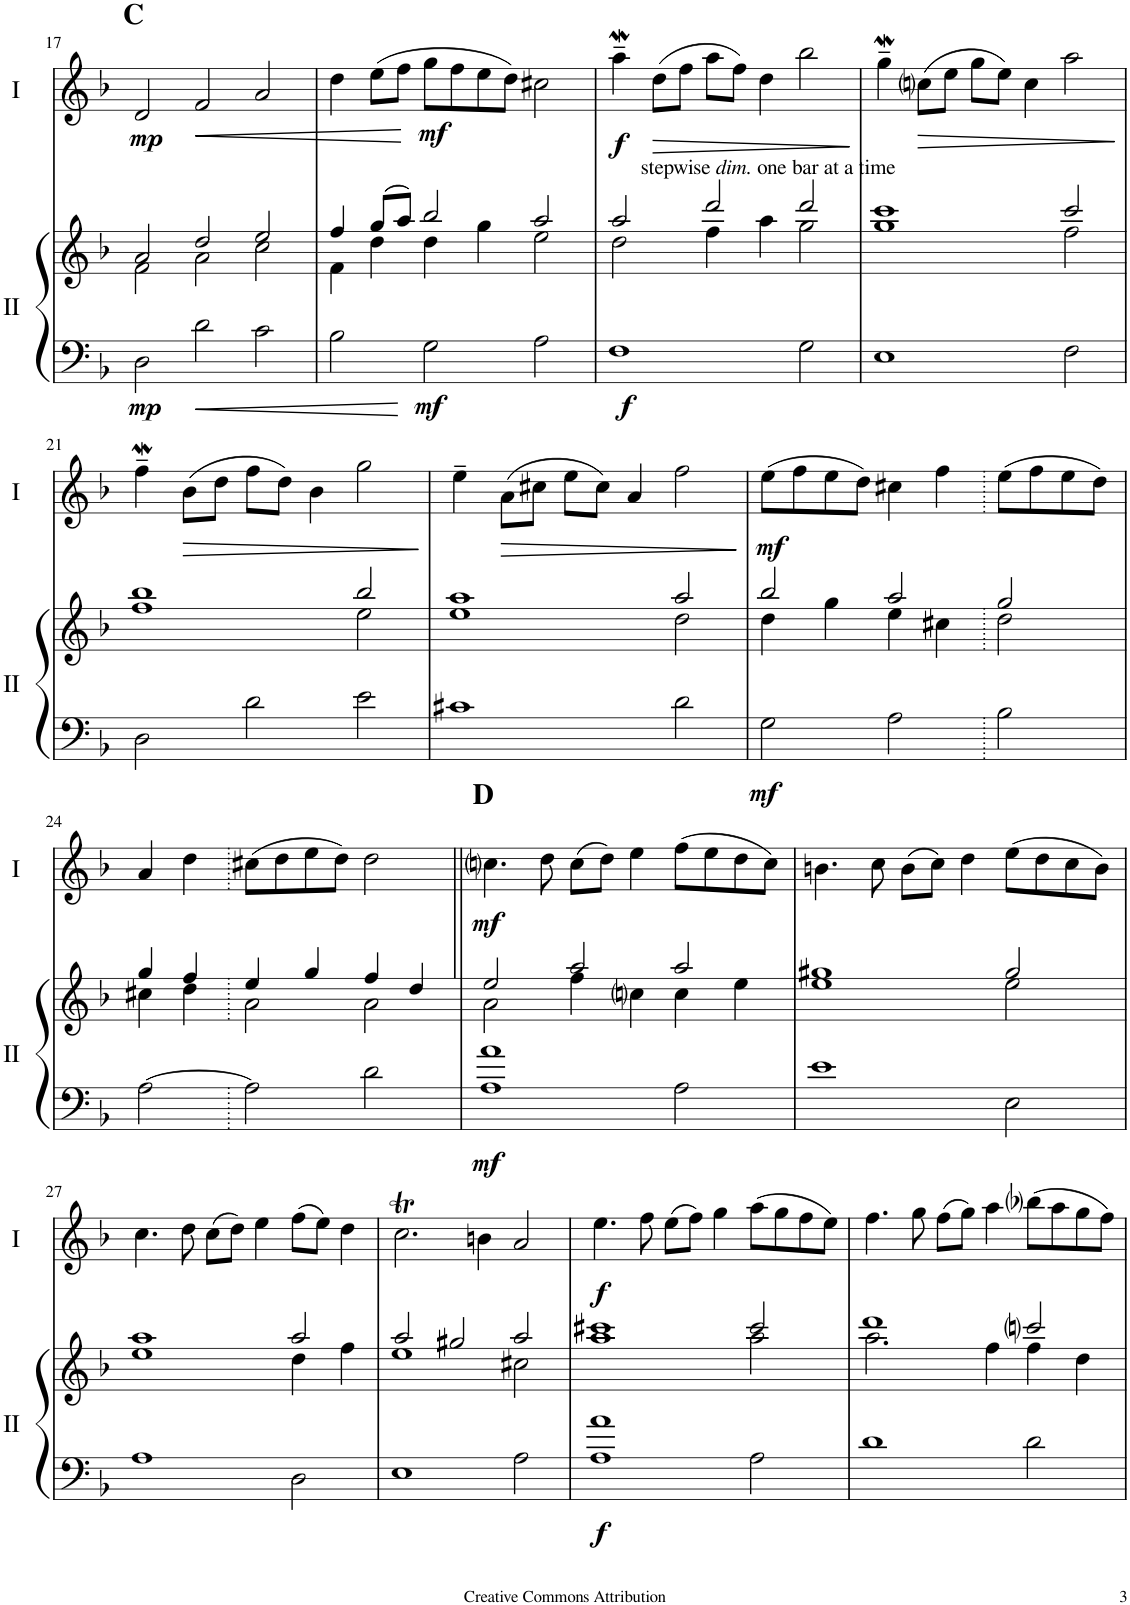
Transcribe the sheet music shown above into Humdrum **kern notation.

**kern	**kern	**dynam	**kern	**dynam
*part2	*part2	*part2	*part1	*part1
*staff3	*staff2	*staff2/3	*staff1	*staff1
*I"Acc. 2	*	*	*I"Acc. 1	*
!!LO:PB:g=z
*clefF4	*clefG2	*	*clefG2	*
*Trd7c12	*Trd7c12	*	*	*
*k[b-]	*k[b-]	*	*k[b-]	*
*M3/2	*M3/2	*	*M3/2	*
=17	=17	=17	=17	=17
*	*^	*	*	*
!	!	!	!	!LO:TX:a:B:t=C	!
!	!	!	!LO:DY:b=2	!	!LO:DY:b
2D\	2a/	2f\	mp	2d/	mp
!	!	!	!	!	!LO:HP:b
2d\	2dd/	2a\	.	2f/	<
2c\	2ee/	2cc\	.	2a/	.
=18	=18	=18	=18	=18	=18
2B-\	4ff/	4f\	.	4dd\	.
.	(8gg/L	4dd\	.	(8ee\L	.
.	8aa/J)	.	.	8ff\J	.
!	!	!	!LO:DY:b=2	!	!LO:DY:n=1:b
2G\	2bb-/	4dd\	mf	8gg\L	[ mf
.	.	.	.	8ff\	.
.	.	4gg\	.	8ee\	.
.	.	.	.	8dd\J)	.
2A\	2aa/	2ee\	.	2cc#X\	.
=19	=19	=19	=19	=19	=19
!	!	!	!	!LO:TX:b:t=stepwise	!
!	!	!	!	!LO:TX:b:i:t=dim.	!
!	!	!	!	!LO:TX:b:t=one bar at a time	!
!	!	!	!LO:DY:b=2	!	!LO:DY:b
1F	2aa/	2dd\	f	4aaW~\	f
!	!	!	!	!	!LO:HP:b
.	.	.	.	(8dd\L	>
.	.	.	.	8ff\J	.
.	2ddd/	4ff\	.	8aa\L	.
.	.	.	.	8ff\J)	.
.	.	4aa\	.	4dd\	.
2G\	2ddd/	2gg\	.	2bb-\	.
*	*v	*v	*	*	*
.	.	.	.	]
=20	=20	=20	=20	=20
*	*^	*	*	*
1E	1ccc	1gg	.	4ggW~\	.
!	!	!	!	!	!LO:HP:b
.	.	.	.	(8ccni\L	>
.	.	.	.	8ee\J	.
.	.	.	.	8gg\L	.
.	.	.	.	8ee\J)	.
.	.	.	.	4cc\	.
2F\	2ccc/	2ff\	.	2aa\	.
*	*v	*v	*	*	*
.	.	.	.	]
!!LO:LB:g=z
=21	=21	=21	=21	=21
*	*^	*	*	*
2D\	1bb-	1ff	.	4ffw~\	.
!	!	!	!	!	!LO:HP:b
.	.	.	.	(8b-\L	>
.	.	.	.	8dd\J	.
2d\	.	.	.	8ff\L	.
.	.	.	.	8dd\J)	.
.	.	.	.	4b-\	.
2e\	2bb-/	2ee\	.	2gg\	.
*	*v	*v	*	*	*
.	.	.	.	]
=22	=22	=22	=22	=22
*	*^	*	*	*
1c#X	1aa	1ee	.	4ee~\	.
!	!	!	!	!	!LO:HP:b
.	.	.	.	(8a\L	>
.	.	.	.	8cc#X\J	.
.	.	.	.	8ee\L	.
.	.	.	.	8cc#\J)	.
.	.	.	.	4a/	.
2d\	2aa/	2dd\	.	2ff\	.
*	*v	*v	*	*	*
.	.	.	.	]
=23.	=23.	=23	=23	=23
*	*^	*	*	*
!	!	!	!LO:DY:b=2	!	!LO:DY:b
2G\	2bb-/	4dd\	mf	(8ee\L	mf
.	.	.	.	8ff\	.
.	.	4gg\	.	8ee\	.
.	.	.	.	8dd\J)	.
2A\	2aa/	4ee\	.	4cc#X\	.
.	.	4cc#X\	.	4ff\	.
2B-\	2gg/	2dd\	.	(8ee\L	.
.	.	.	.	8ff\	.
.	.	.	.	8ee\	.
.	.	.	.	8dd\J)	.
!!LO:LB:g=z
=24.	=24.	=24.	=24	=24	=24
[2A\	4gg/	4cc#X\	.	4a/	.
.	4ff/	4dd\	.	4dd\	.
2A\]	4ee/	2a\	.	(8cc#X\L	.
.	.	.	.	8dd\	.
.	4gg/	.	.	8ee\	.
.	.	.	.	8dd\J)	.
2d\	4ff/	2a\	.	2dd\	.
.	4dd/	.	.	.	.
=25||	=25||	=25||	=25||	=25||	=25||
!	!	!	!	!LO:TX:a:B:t=D	!
!	!	!	!LO:DY:b=2	!	!LO:DY:b
1A 1a	2ee/	2a\	mf	4.ccni\	mf
.	.	.	.	8dd\	.
.	2aa/	4ff\	.	(8cc\L	.
.	.	.	.	8dd\J)	.
.	.	4ccni\	.	4ee\	.
2A\	2aa/	4cc\	.	(8ff\L	.
.	.	.	.	8ee\	.
.	.	4ee\	.	8dd\	.
.	.	.	.	8cc\J)	.
=26	=26	=26	=26	=26	=26
1e	1gg#X	1ee	.	4.bn\	.
.	.	.	.	8cc\	.
.	.	.	.	(8b\L	.
.	.	.	.	8cc\J)	.
.	.	.	.	4dd\	.
2E\	2gg#/	2ee\	.	(8ee\L	.
.	.	.	.	8dd\	.
.	.	.	.	8cc\	.
.	.	.	.	8b\J)	.
!!LO:LB:g=z
=27	=27	=27	=27	=27	=27
1A	1aa	1ee	.	4.cc\	.
.	.	.	.	8dd\	.
.	.	.	.	(8cc\L	.
.	.	.	.	8dd\J)	.
.	.	.	.	4ee\	.
2D\	2aa/	4dd\	.	(8ff\L	.
.	.	.	.	8ee\J)	.
.	.	4ff\	.	4dd\	.
=28	=28	=28	=28	=28	=28
1E	2aa/	1ee	.	2.ccT\	.
.	2gg#X/	.	.	.	.
.	.	.	.	4bn\	.
2A\	2aa/	2cc#X\	.	2a/	.
=29	=29	=29	=29	=29	=29
!	!	!	!LO:DY:b=2	!	!LO:DY:b
1A 1a	1ccc#X	1aa	f	4.ee\	f
.	.	.	.	8ff\	.
.	.	.	.	(8ee\L	.
.	.	.	.	8ff\J)	.
.	.	.	.	4gg\	.
2A\	2ccc#/	2aa\	.	(8aa\L	.
.	.	.	.	8gg\	.
.	.	.	.	8ff\	.
.	.	.	.	8ee\J)	.
=30	=30	=30	=30	=30	=30
1d	1ddd	2.aa\	.	4.ff\	.
.	.	.	.	8gg\	.
.	.	.	.	(8ff\L	.
.	.	.	.	8gg\J)	.
.	.	4ff\	.	4aa\	.
2d\	2cccni/	4ff\	.	(8bb-i\L	.
.	.	.	.	8aa\	.
.	.	4dd\	.	8gg\	.
.	.	.	.	8ff\J)	.
*	*v	*v	*	*	*
=	=	=	=	=
*-	*-	*-	*-	*-
